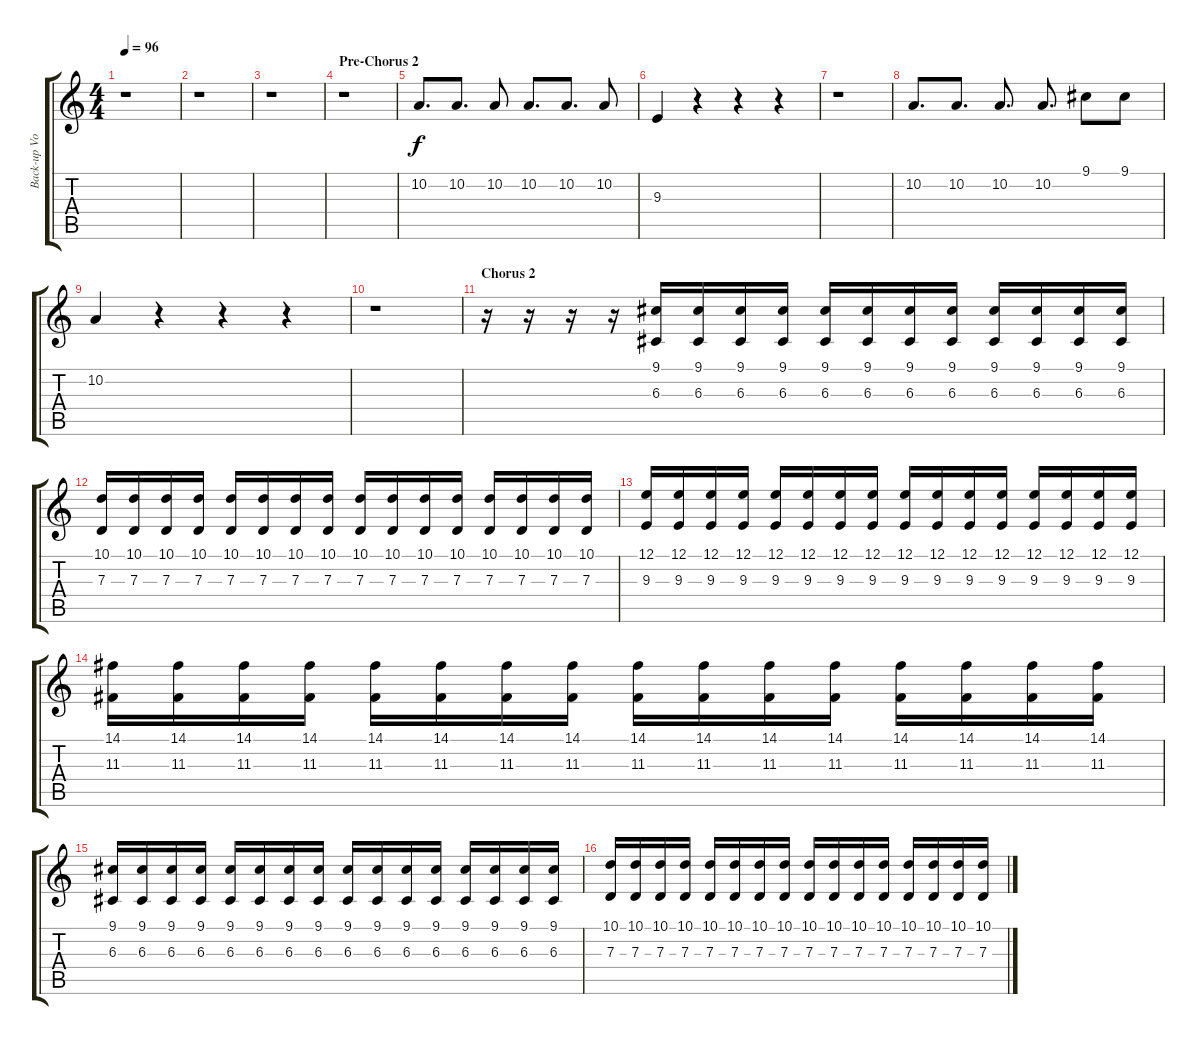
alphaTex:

\track ("Back-up Vocals" "Back-up Vo") {instrument synthvoice}
\staff {score tabs}
\tuning (E4 B3 G3 D3 A2 E2) {hide}
\ts (4 4)
\tempo 96
\clef g2
\ks c
r.1{dy f} |
r.1 |
r.1 |
\section ("" "Pre-Chorus 2")
r.1 |
10.2.8{d} 10.2.8{d} 10.2.8 10.2.8{d} 10.2.8{d} 10.2.8 |
9.3.4 r.4 r.4 r.4 |
r.1 |
10.2.8{d} 10.2.8{d} 10.2.8{d} 10.2.8{d} 9.1.8 9.1.8 |
10.2.4 r.4 r.4 r.4 |
r.1 |
\section ("" "Chorus 2")
r.16 r.16 r.16 r.16 (9.1 6.3).16 (9.1 6.3).16 (9.1 6.3).16 (9.1 6.3).16 (9.1 6.3).16 (9.1 6.3).16 (9.1 6.3).16 (9.1 6.3).16 (9.1 6.3).16 (9.1 6.3).16 (9.1 6.3).16 (9.1 6.3).16 |
(10.1 7.3).16 (10.1 7.3).16 (10.1 7.3).16 (10.1 7.3).16 (10.1 7.3).16 (10.1 7.3).16 (10.1 7.3).16 (10.1 7.3).16 (10.1 7.3).16 (10.1 7.3).16 (10.1 7.3).16 (10.1 7.3).16 (10.1 7.3).16 (10.1 7.3).16 (10.1 7.3).16 (10.1 7.3).16 |
(12.1 9.3).16 (12.1 9.3).16 (12.1 9.3).16 (12.1 9.3).16 (12.1 9.3).16 (12.1 9.3).16 (12.1 9.3).16 (12.1 9.3).16 (12.1 9.3).16 (12.1 9.3).16 (12.1 9.3).16 (12.1 9.3).16 (12.1 9.3).16 (12.1 9.3).16 (12.1 9.3).16 (12.1 9.3).16 |
(14.1 11.3).16 (14.1 11.3).16 (14.1 11.3).16 (14.1 11.3).16 (14.1 11.3).16 (14.1 11.3).16 (14.1 11.3).16 (14.1 11.3).16 (14.1 11.3).16 (14.1 11.3).16 (14.1 11.3).16 (14.1 11.3).16 (14.1 11.3).16 (14.1 11.3).16 (14.1 11.3).16 (14.1 11.3).16 |
(9.1 6.3).16 (9.1 6.3).16 (9.1 6.3).16 (9.1 6.3).16 (9.1 6.3).16 (9.1 6.3).16 (9.1 6.3).16 (9.1 6.3).16 (9.1 6.3).16 (9.1 6.3).16 (9.1 6.3).16 (9.1 6.3).16 (9.1 6.3).16 (9.1 6.3).16 (9.1 6.3).16 (9.1 6.3).16 |
(10.1 7.3).16 (10.1 7.3).16 (10.1 7.3).16 (10.1 7.3).16 (10.1 7.3).16 (10.1 7.3).16 (10.1 7.3).16 (10.1 7.3).16 (10.1 7.3).16 (10.1 7.3).16 (10.1 7.3).16 (10.1 7.3).16 (10.1 7.3).16 (10.1 7.3).16 (10.1 7.3).16 (10.1 7.3).16
